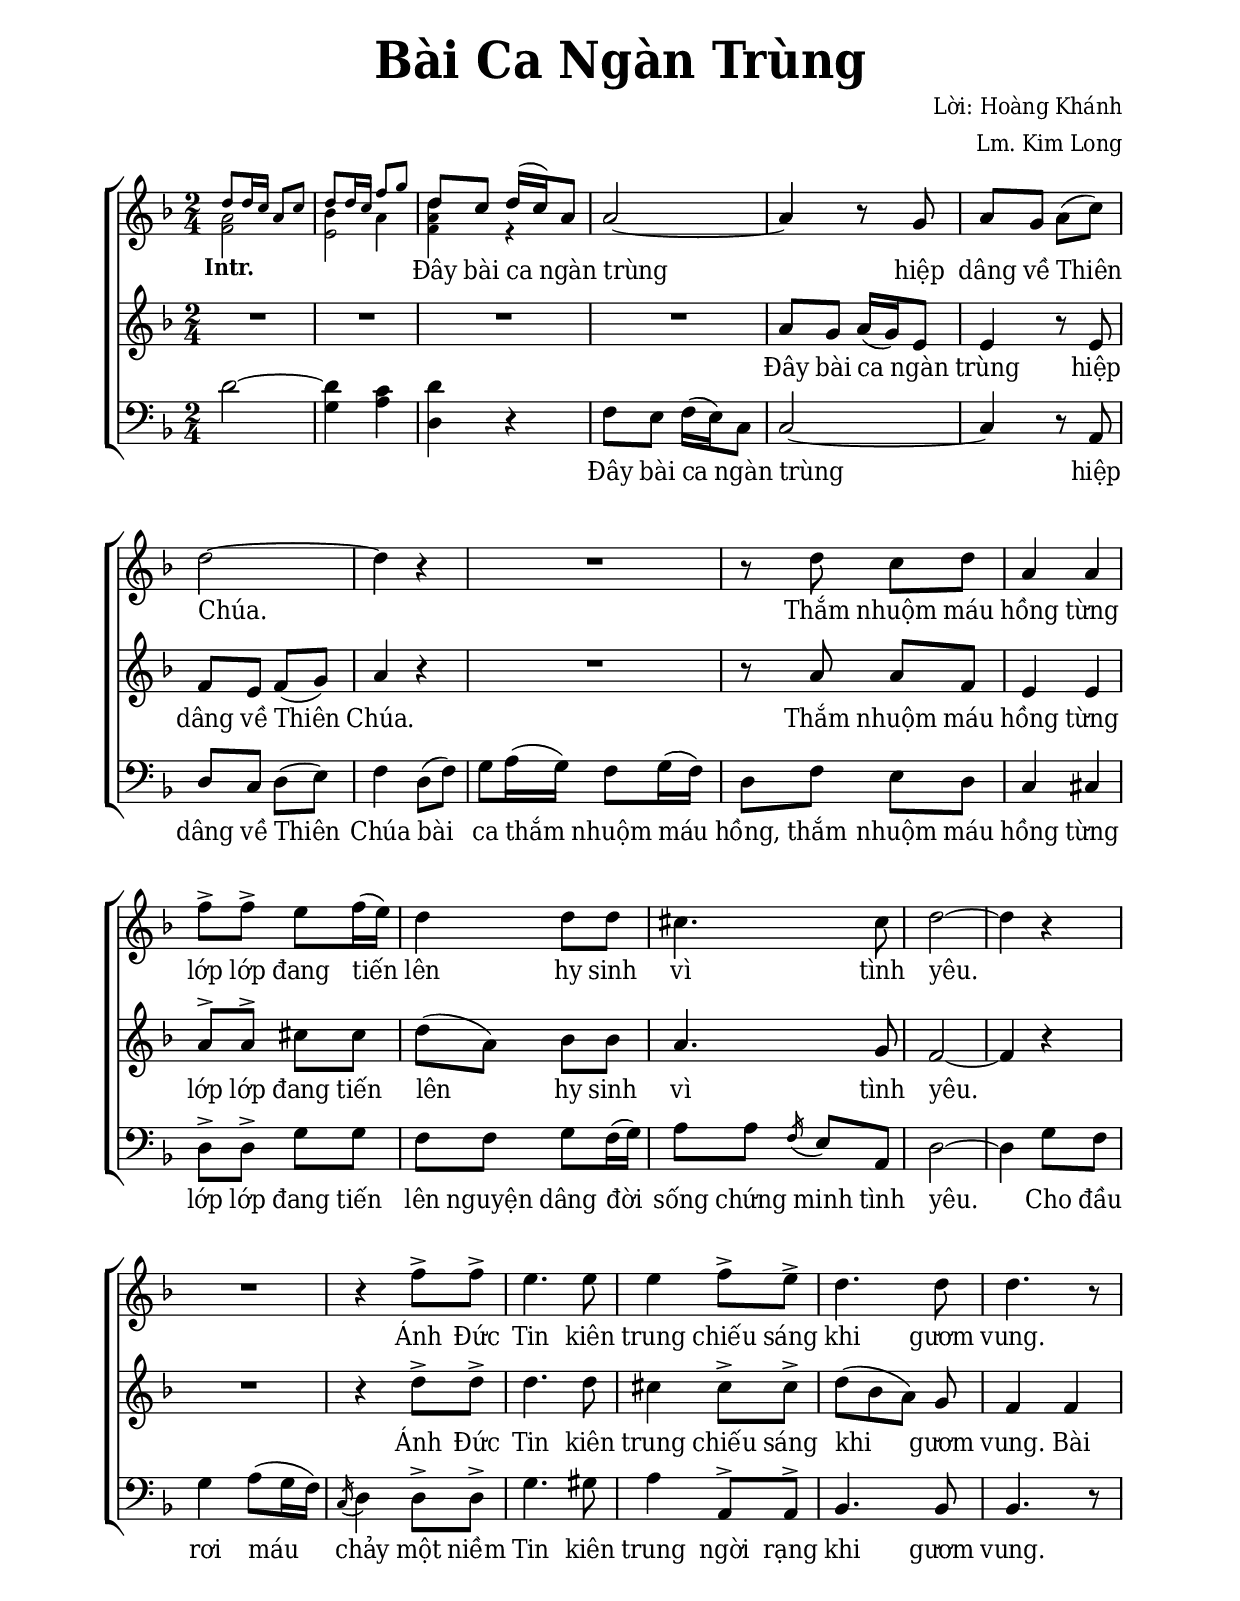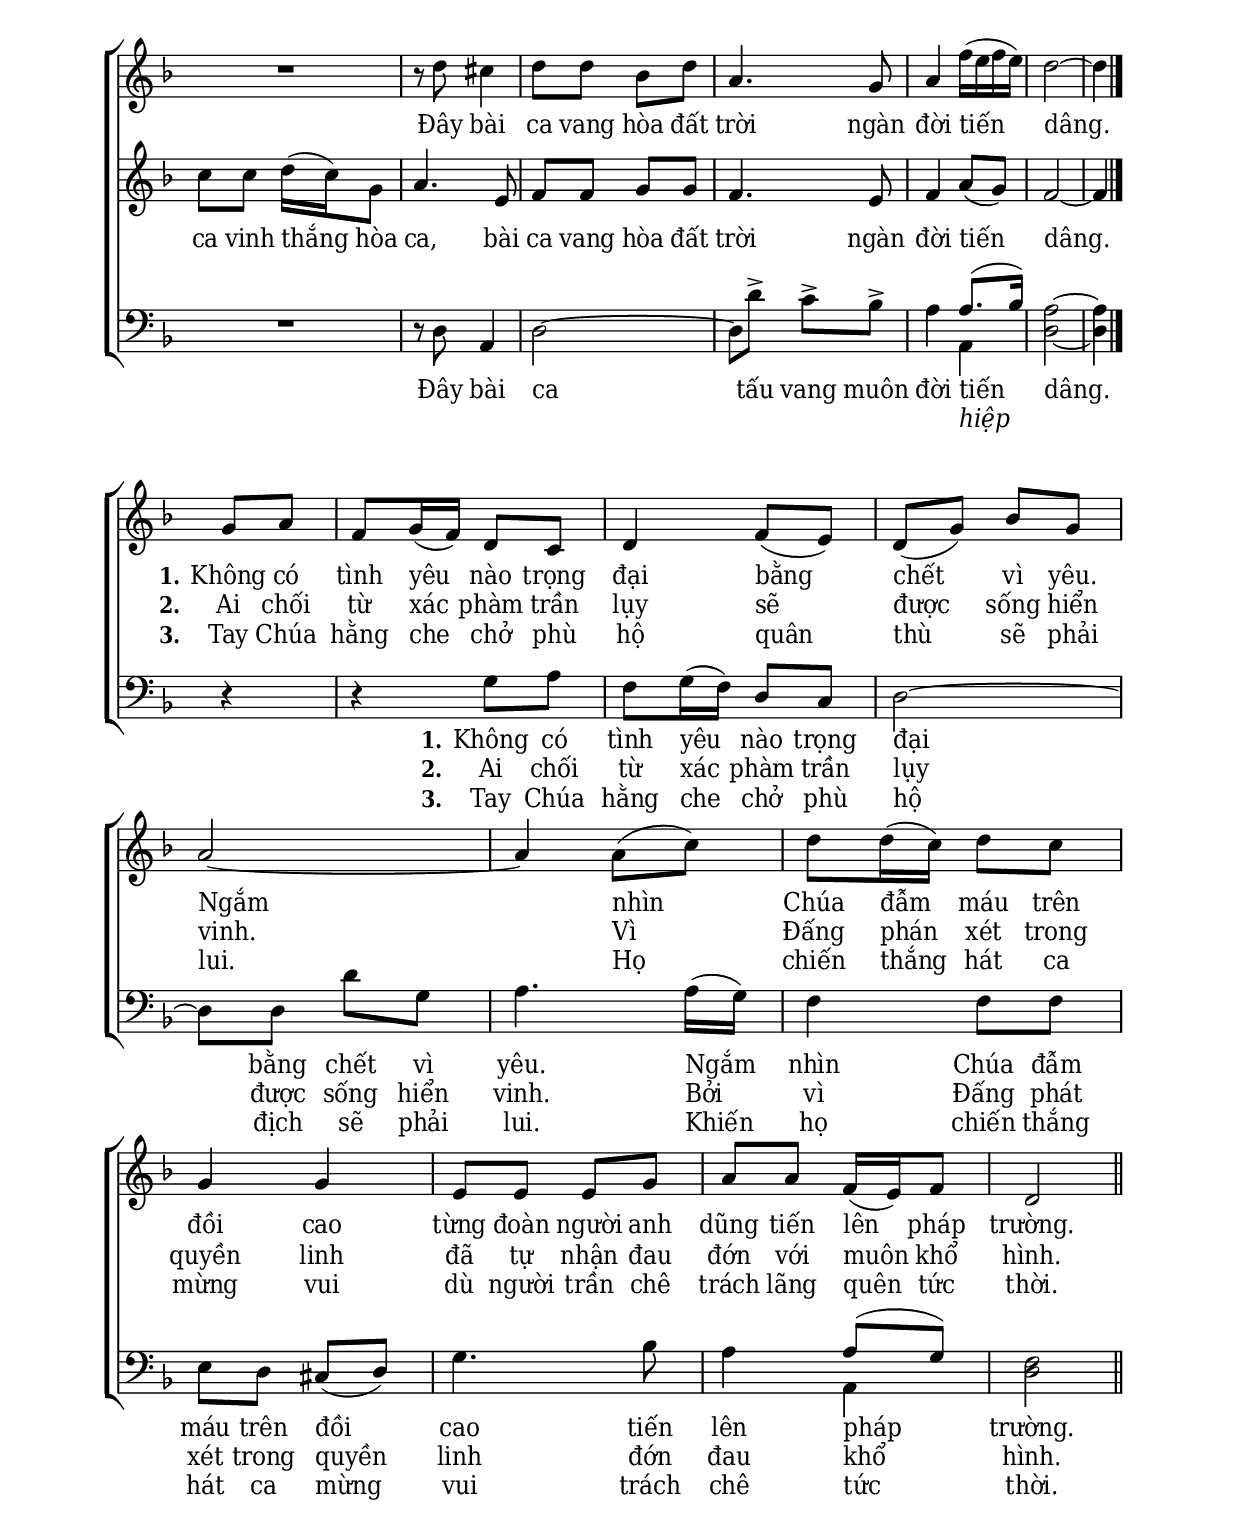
% Cài đặt chung
\version "2.22.1"
\include "english.ly"

\header {
  title = \markup { \fontsize #3 "Bài Ca Ngàn Trùng" }
  composer = "Lời: Hoàng Khánh"
  arranger = "Lm. Kim Long"
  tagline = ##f
}

% Đổi kích thước nốt cho bè phụ
notBePhu =
#(define-music-function (font-size music) (number? ly:music?)
   (for-some-music
     (lambda (m)
       (if (music-is-of-type? m 'rhythmic-event)
           (begin
             (set! (ly:music-property m 'tweaks)
                   (cons `(font-size . ,font-size)
                         (ly:music-property m 'tweaks)))
             #t)
           #f))
     music)
   music)

% Nhạc
nhacDiepKhucSop = \relative c'' {
  \autoPageBreaksOff
  \notBePhu -2 {
    <<
      {
        d8
        _\markup { \lower #3.3 \halign #-0.3 \bold "Intr." }
        d16 c a8 c |
        d8 d16 c f8 g |
      }
      \\
      {
        \skip 2
        bf,4 a
      }
      {
        \stemDown
        <a f>2 |
        e
      }
    >>
  }
  <<
    {
      \voiceOne
      d'8 c d16 (c) a8
    }
    \new Voice = "splitpart" \notBePhu -2 {
	    \voiceTwo
	    <d a f>4 r
    }
  >>
  \oneVoice
  a2 ~ |
  a4 r8 g |
  a g a (c) |
  d2 ~ |
  d4 r |
  R2
  r8 d c d |
  a4 a |
  f'8 ^> f ^> e f16 (e) |
  d4 d8 d |
  cs4. cs8 |
  d2 ~ |
  d4 r |
  R2
  r4 f8 ^> f ^> |
  e4. e8 |
  e4 f8 ^> e ^> |
  d4. d8 |
  d4. r8 |
  
  \pageBreak
  
  R2
  r8 d cs4 |
  d8 d bf d |
  a4. g8 |
  a4 f'16 (e f e) |
  d2 ~ |
  d4 \bar "|."
}

nhacDiepKhucAlto = \relative c'' {
  R2*4
  a8 g a16 (g) e8 |
  e4 r8 e |
  f e f (g) |
  a4 r |
  R2
  r8 a a f |
  e4 e |
  a8 ^> a ^> cs cs |
  d (a) bf bf |
  a4. g8 |
  f2 ~ |
  f4 r |
  R2
  r4 d'8 ^> d ^> |
  d4. d8 |
  cs4 cs8 ^> cs ^> |
  d8 ([bf a]) g |
  f4 f |
  c'8 c d16 (c) g8 |
  a4. e8 |
  f f g g |
  f4. e8 |
  f4 a8 (g) |
  f2 ~ |
  f4
}

nhacDiepKhucBas = \relative c' {
  <<
    {
      d2 ~ |
      d4
    }
    {
      \skip 2
      g,4
    }
  >>
  <c a>4 <d d,> r |
  f,8 e f16 (e) c8 |
  c2 ~ |
  c4 r8 a |
  d c d (e) |
  f4 d8 (f) |
  g a16 (g) f8 g16 (f) |
  d8 f e d |
  c4 cs |
  d8 ^> d ^> g g |
  f f g f16 (g) |
  a8 a \slashedGrace { f16 ( } e8) a, |
  d2 ~ |
  d4 g8 f |
  g4 a8 (g16 f) |
  \slashedGrace { c16 ( }d4) d8 ^> d ^> |
  g4. gs8 |
  a4 a,8 ^> a ^> |
  bf4. bf8 |
  bf4. r8 |
  R2
  r8 d a4 |
  d2 ~ |
  d8 d' ^> c ^> bf ^> |
  a4
  <<
    {
      \voiceOne
      a8. (bf16)
    }
    \new Voice = "splitpart" \with { alignBelowContext = "beBas" } {
	    \voiceTwo
      a,4
    }
  >>
  \oneVoice
  <a' d,>2 ~ |
  <a d,>4
}

nhacPhienKhucSop = \relative c'' {
  \autoPageBreaksOff
  \partial 4 g8 a |
  f g16 (f) d8 c |
  d4 f8 (e) |
  d (g) bf g |
  a2 ~ |
  a4 a8 (c) |
  d d16 (c) d8 c |
  g4 g |
  e8 e e g |
  a a f16 (e) f8 |
  d2 \bar "||"
}

nhacPhienKhucBas = \relative c' {
  r4 |
  r g8 a |
  f g16 (f) d8 c |
  d2 ~ |
  d8 d d' g, |
  a4. a16 (g) |
  f4 f8 f |
  e d cs (d) |
  g4. bf8 |
  a4
  <<
    {
      \voiceOne a8 (g)
    }
    \new Voice = "splitpart" {
	    \voiceTwo a,4
    }
  >>
  \oneVoice
  <f' d>2
}

% Lời
loiDiepKhucSop = \lyricmode {
  Đây bài ca ngàn trùng hiệp dâng về Thiên Chúa.
  Thắm nhuộm máu hồng từng lớp lớp đang tiến lên
  hy sinh vì tình yêu.
  Ánh Đức Tin kiên trung chiếu sáng khi gươm vung.
  Đây bài ca vang hòa đất trời
  ngàn đời tiến dâng.
}

loiDiepKhucAlto = \lyricmode {
  Đây bài ca ngàn trùng hiệp dâng về Thiên Chúa.
  Thắm nhuộm máu hồng từng lớp lớp đang tiến lên
  hy sinh vì tình yêu.
  Ánh Đức Tin kiên trung chiếu sáng khi gươm vung.
  Bài ca vinh thắng hòa ca,
  bài ca vang hòa đất trời ngàn đời tiến dâng.
}

loiDiepKhucBas = \lyricmode {
  _ _ _
  Đây bài ca ngàn trùng hiệp dâng về Thiên Chúa
  bài ca thắm nhuộm máu hồng,
  thắm nhuộm máu hồng
  từng lớp lớp đang tiến lên
  nguyện dâng đời sống chứng minh tình yêu.
  Cho đầu rơi máu chảy một niềm Tin kiên trung
  ngời rạng khi gươm vung.
  Đây bài ca tấu vang muôn đời
  <<
    { tiến }
    \new Lyrics {
	    \set associatedVoice = "beBas"
	    \override Lyrics.LyricText.font-shape = #'italic
	    hiệp
	}
  >>
  dâng.
}

loiPhienKhucSopMot = \lyricmode {
  \set stanza = "1."
  Không có tình yêu nào trọng đại bằng chết vì yêu.
  Ngắm nhìn Chúa đẫm máu trên đồi cao
  từng đoàn người anh dũng tiến lên pháp trường.
}

loiPhienKhucSopHai = \lyricmode {
  \set stanza = "2."
  Ai chối từ xác phàm trần lụy sẽ được sống hiển vinh.
  Vì Đấng phán xét trong quyền linh
  đã tự nhận đau đớn với muôn khổ hình.
}

loiPhienKhucSopBa = \lyricmode {
  \set stanza = "3."
  Tay Chúa hằng che chở phù hộ quân thù sẽ phải lui.
  Họ chiến thắng hát ca mừng vui
  dù người trần chê trách lãng quên tức thời.
}

loiPhienKhucBasMot = \lyricmode {
  \set stanza = "1."
  Không có tình yêu nào trọng đại bằng chết vì yêu.
  Ngắm nhìn Chúa đẫm máu trên đồi cao
  tiến lên pháp trường.
}

loiPhienKhucBasHai = \lyricmode {
  \set stanza = "2."
  Ai chối từ xác phàm trần lụy được sống hiển vinh.
  Bởi vì Đấng phát xét trong quyền linh
  đớn đau khổ hình.
}

loiPhienKhucBasBa = \lyricmode {
  \set stanza = "3."
  Tay Chúa hằng che chở phù hộ địch sẽ phải lui.
  Khiến họ chiến thắng hát ca mừng vui
  trách chê tức thời.
}

% Dàn trang
\paper {
  #(set-paper-size "a4")
  top-margin = 15\mm
  bottom-margin = 20\mm
  left-margin = 20\mm
  right-margin = 20\mm
  indent = #0
  #(define fonts
    (make-pango-font-tree
      "Deja Vu Serif Condensed"
      "Deja Vu Serif Condensed"
      "Deja Vu Serif Condensed"
      (/ 20 20)))
  print-page-number = #f
  page-count = #2
}

TongNhip = {
  \key f \major \time 2/4
  \set Timing.beamExceptions = #'()
  \set Timing.baseMoment = #(ly:make-moment 1/4)
}

\score {
  \new ChoirStaff <<
    \new Staff <<
      \new Voice = "beSop" {
        \clef treble \TongNhip \nhacDiepKhucSop
      }
      \new Lyrics \lyricsto beSop \loiDiepKhucSop
    >>
    \new Staff <<
      \new Voice = "beAlto" {
        \clef treble \TongNhip \nhacDiepKhucAlto
      }
      \new Lyrics \lyricsto beAlto \loiDiepKhucAlto
    >>
    \new Staff <<
        \clef "bass"
        \new Voice = beBas {
          \TongNhip \nhacDiepKhucBas
        }
      \new Lyrics \lyricsto beBas \loiDiepKhucBas
    >>
  >>
  \layout {
    \override Lyrics.LyricSpace.minimum-distance = #0.6
    \override Score.BarNumber.break-visibility = ##(#f #f #f)
    \override Score.SpacingSpanner.uniform-stretching = ##t
  }
}

\score {
  \new ChoirStaff <<
    \new Staff <<
        \clef treble
        \new Voice = beSop {
          \TongNhip \nhacPhienKhucSop
        }
      \new Lyrics \lyricsto beSop \loiPhienKhucSopMot
      \new Lyrics \lyricsto beSop \loiPhienKhucSopHai
      \new Lyrics \lyricsto beSop \loiPhienKhucSopBa
    >>
    \new Staff <<
        \clef bass
        \new Voice = beBas {
          \TongNhip \nhacPhienKhucBas
        }
      \new Lyrics \lyricsto beBas \loiPhienKhucBasMot
      \new Lyrics \lyricsto beBas \loiPhienKhucBasHai
      \new Lyrics \lyricsto beBas \loiPhienKhucBasBa
    >>
  >>
  \layout {
    \override Staff.TimeSignature.transparent = ##t
    \override Lyrics.LyricSpace.minimum-distance = #0.6
    \override Score.BarNumber.break-visibility = ##(#f #f #f)
    \override Score.SpacingSpanner.uniform-stretching = ##t
  }
}
